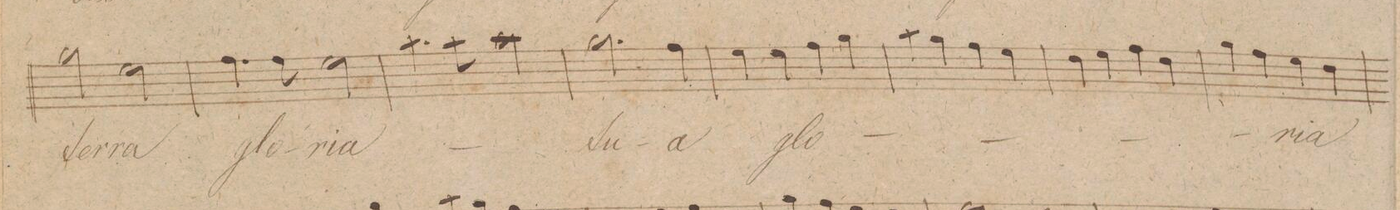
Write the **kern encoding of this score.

**kern	**text	**dynam
*I"Canto.	*	*
*clefC1	*	*
*k[f#c#g#]	*	*
*met(c)	*	*
*M4/4	*	*
2ee\	ter-	.
2cc#\	-ra	.
=30	=30	=30
4.dd\	glo-	.
8dd\	-ri-	.
2cc#\	-a	.
=31	=31	=31
*	*ij	*
4.ff#\	glo-	.
8ff#\	-ri-	.
2ff#\	-a	.
*	*Xij	*
=32	=32	=32
2.ee\	tu-	.
4dd\	-a	.
=33	=33	=33
4cc#\	.	.
4cc#\	glo-	.
4dd\	.	.
4ee\	.	.
=34	=34	=34
4ff#\	.	.
4ee\	.	.
4dd\	.	.
4cc#\	.	.
=35	=35	=35
4b\	.	.
4cc#\	.	.
4dd\	.	.
4b\	.	.
=36	=36	=36
4ee\	.	.
4dd\	.	.
4cc#\	-ri-	.
4b\	-a	.
=37	=37	=37
*-	*-	*-
